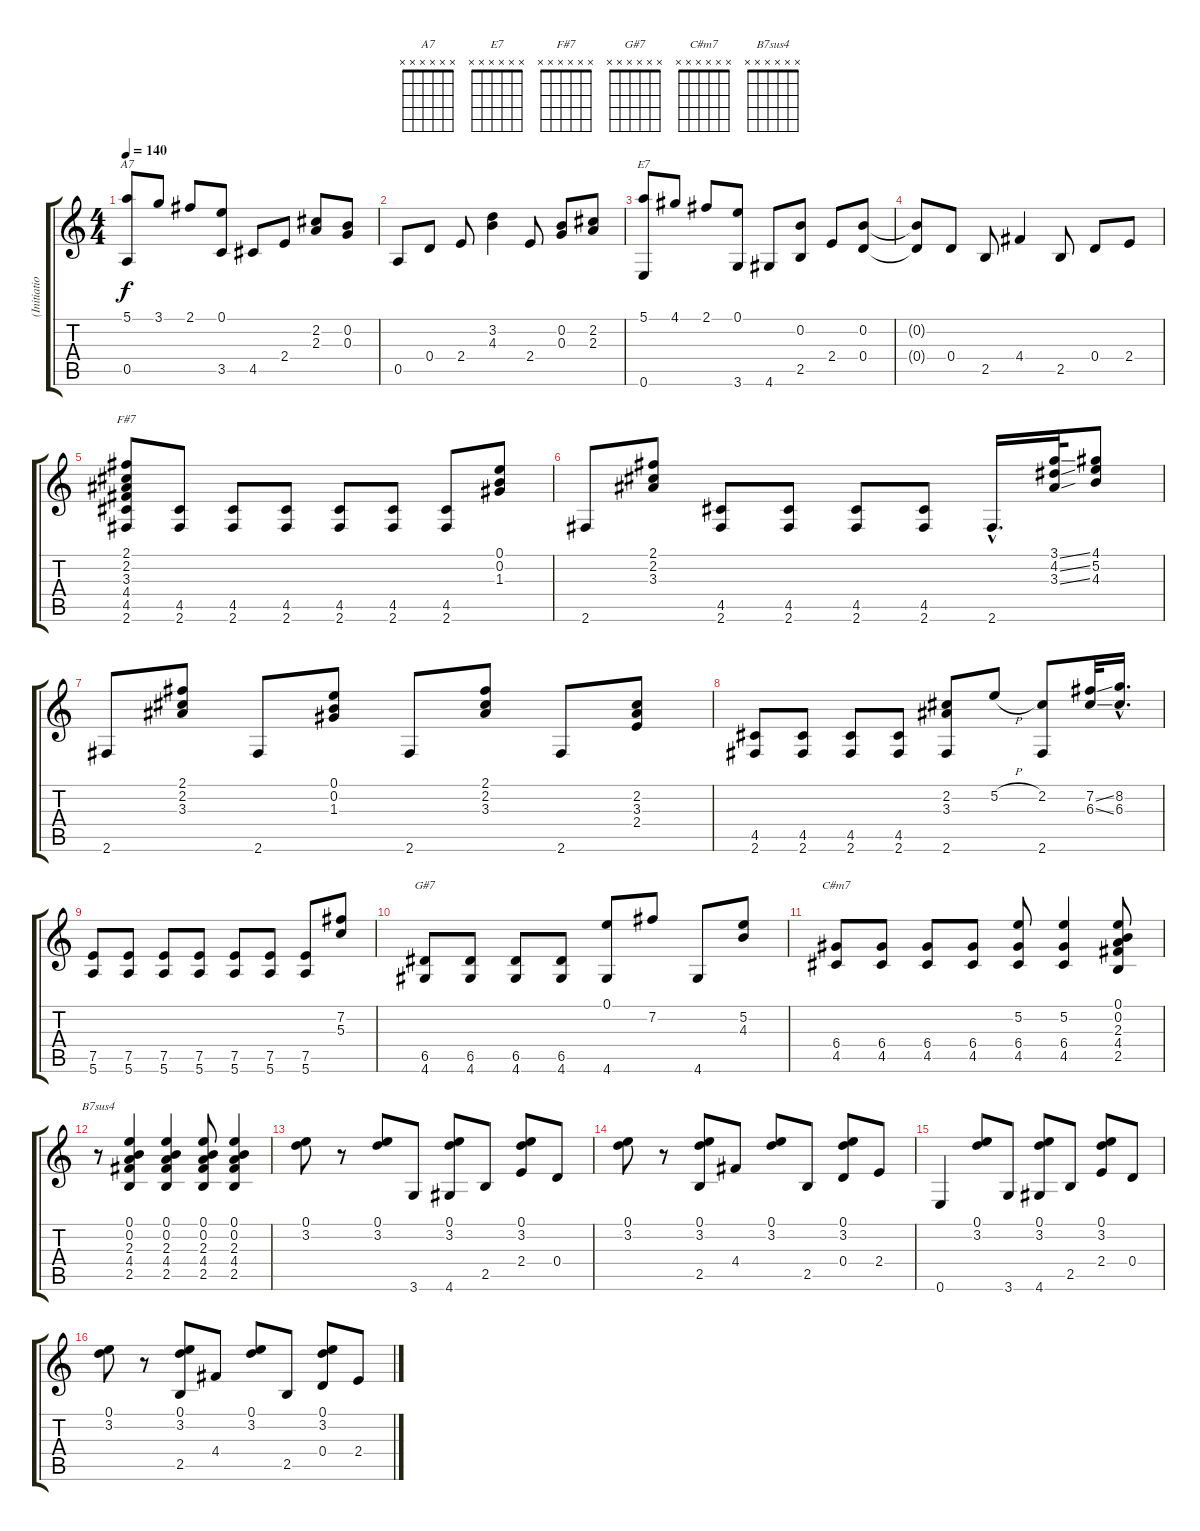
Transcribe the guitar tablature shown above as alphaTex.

\track ("(Initiation)" "(Initiatio") {instrument acousticguitarsteel}
\staff {score tabs}
\tuning (E4 B3 G3 D3 A2 E2) {hide}
\chord ("A7" x x x x x x)
\chord ("E7" x x x x x x)
\chord ("F#7" x x x x x x)
\chord ("G#7" x x x x x x)
\chord ("C#m7" x x x x x x)
\chord ("B7sus4" x x x x x x)
\ts (4 4)
\tempo 140
\clef g2
\ks c
(5.1 0.5).8{ch "A7" dy f} 3.1.8 2.1.8 (0.1 3.5).8 4.5.8 2.4.8 (2.2 2.3).8 (0.2 0.3).8 |
0.5.8 0.4.8 2.4.8 (3.2 4.3).4 2.4.8 (0.2 0.3).8 (2.2 2.3).8 |
(5.1 0.6).8{ch "E7"} 4.1.8 2.1.8 (0.1 3.6).8 4.6.8 (0.2 2.5).8 2.4.8 (0.2 0.4).8 |
(0.2{t} 0.4{t}).8 0.4.8 2.5.8 4.4.4 2.5.8 0.4.8 2.4.8 |
(2.1 2.2 3.3 4.4 4.5 2.6).8{ch "F#7"} (4.5 2.6).8 (4.5 2.6).8 (4.5 2.6).8 (4.5 2.6).8 (4.5 2.6).8 (4.5 2.6).8 (0.1 0.2 1.3).8 |
2.6.8 (2.1 2.2 3.3).8 (4.5 2.6).8 (4.5 2.6).8 (4.5 2.6).8 (4.5 2.6).8 2.6{hac}.16{d} (3.1{ss} 4.2{ss} 3.3{ss}).32 (4.1 5.2 4.3).8 |
2.6.8 (2.1 2.2 3.3).8 2.6.8 (0.1 0.2 1.3).8 2.6.8 (2.1 2.2 3.3).8 2.6.8 (2.2 3.3 2.4).8 |
(4.5 2.6).8 (4.5 2.6).8 (4.5 2.6).8 (4.5 2.6).8 (2.2 3.3 2.6).8 5.2{h}.8 (2.2 2.6).8 (7.2{ss} 6.3{ss}).32 (8.2{hac} 6.3{hac}).16{d} |
(7.5 5.6).8 (7.5 5.6).8 (7.5 5.6).8 (7.5 5.6).8 (7.5 5.6).8 (7.5 5.6).8 (7.5 5.6).8 (7.2 5.3).8 |
(6.5 4.6).8{ch "G#7"} (6.5 4.6).8 (6.5 4.6).8 (6.5 4.6).8 (0.1 4.6).8 7.2.8 4.6.8 (5.2 4.3).8 |
(6.4 4.5).8{ch "C#m7"} (6.4 4.5).8 (6.4 4.5).8 (6.4 4.5).8 (5.2 6.4 4.5).8 (5.2 6.4 4.5).4 (0.1 0.2 2.3 4.4 2.5).8 |
r.8{ch "B7sus4"} (0.1 0.2 2.3 4.4 2.5).4 (0.1 0.2 2.3 4.4 2.5).4 (0.1 0.2 2.3 4.4 2.5).8 (0.1 0.2 2.3 4.4 2.5).4 |
(0.1 3.2).8 r.8 (0.1 3.2).8 3.6.8 (0.1 3.2 4.6).8 2.5.8 (0.1 3.2 2.4).8 0.4.8 |
(0.1 3.2).8 r.8 (0.1 3.2 2.5).8 4.4.8 (0.1 3.2).8 2.5.8 (0.1 3.2 0.4).8 2.4.8 |
0.6.4 (0.1 3.2).8 3.6.8 (0.1 3.2 4.6).8 2.5.8 (0.1 3.2 2.4).8 0.4.8 |
(0.1 3.2).8 r.8 (0.1 3.2 2.5).8 4.4.8 (0.1 3.2).8 2.5.8 (0.1 3.2 0.4).8 2.4.8
